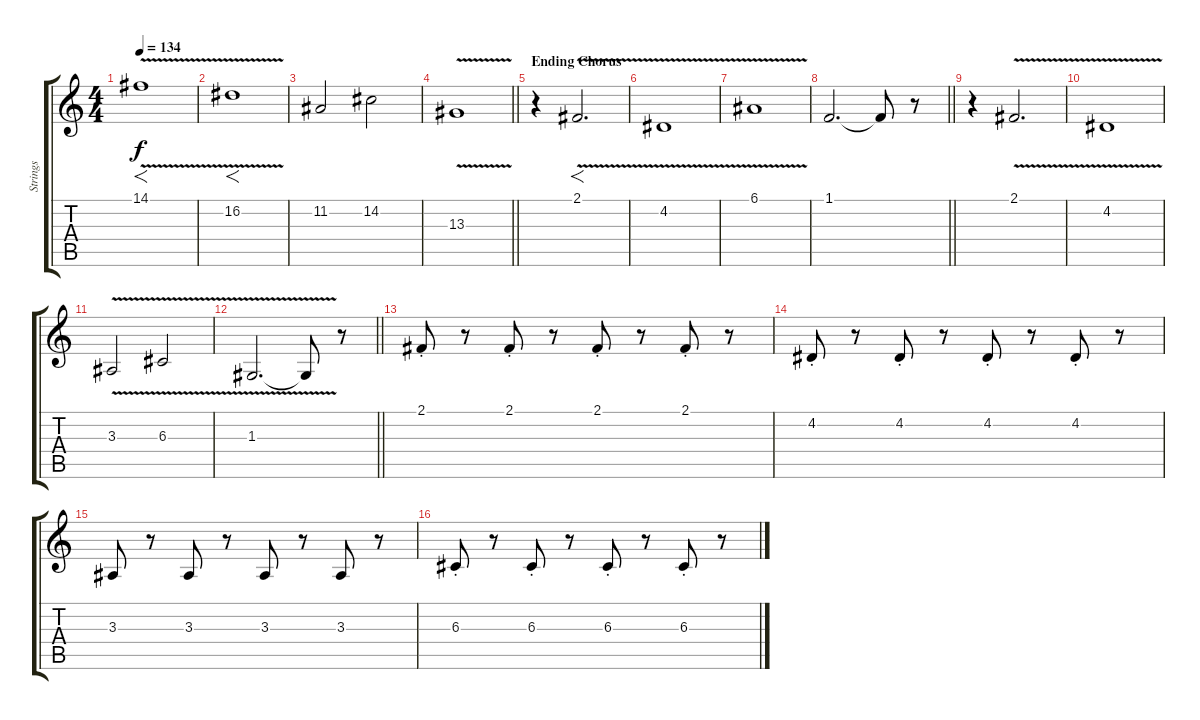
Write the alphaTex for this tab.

\track ("Strings" "Strings") {instrument stringensemble2}
\staff {score tabs}
\tuning (E4 B3 G3 D3 A2 E2) {hide}
\ts (4 4)
\tempo 134
\clef g2
\ks c
14.1{v}.1{f dy f volume 13 instrument synthstrings1} |
16.2{v}.1{f} |
11.2.2 14.2.2 |
\barLineRight lightlight
13.3{v}.1{volume 8} |
\section ("" "Ending Chorus")
r.4{volume 8} 2.1{v}.2{f d} |
4.2{v}.1 |
6.1{v}.1 |
\barLineRight lightlight
1.1.2{d volume 3} 1.1{t}.8 r.8 |
r.4{volume 12} 2.1{v}.2{d} |
4.2{v}.1 |
3.3{v}.2 6.3{v}.2 |
\barLineRight lightlight
1.3{v}.2{d volume 3} 1.3{t}.8 r.8 |
2.1{st}.8{volume 12 balance 3 instrument stringensemble1} r.8 2.1{st}.8 r.8 2.1{st}.8 r.8 2.1{st}.8 r.8 |
4.2{st}.8 r.8 4.2{st}.8 r.8 4.2{st}.8 r.8 4.2{st}.8 r.8 |
3.3.8 r.8 3.3.8 r.8 3.3.8 r.8 3.3.8 r.8 |
6.3{st}.8 r.8 6.3{st}.8 r.8 6.3{st}.8 r.8 6.3{st}.8 r.8
